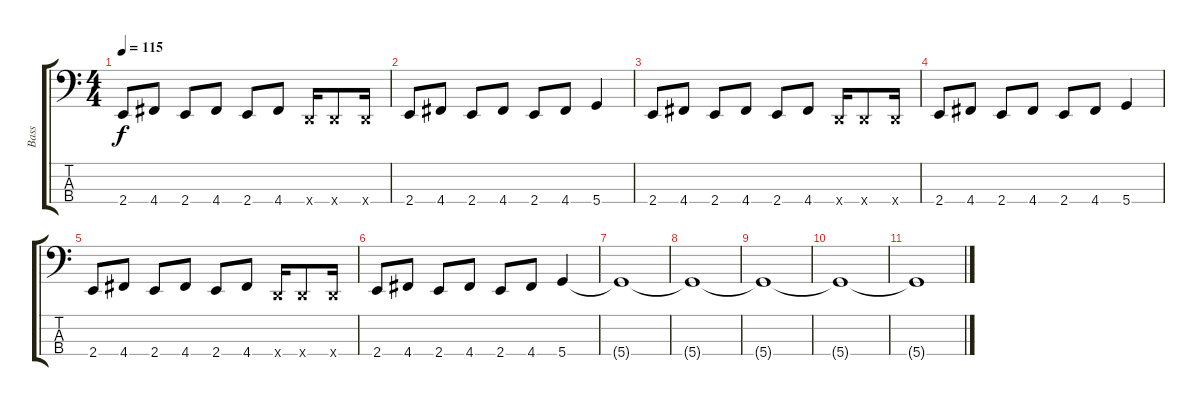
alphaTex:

\track ("Bass" "Bass") {instrument electricbassfinger}
\staff {score tabs}
\tuning (G2 D2 A1 D1) {hide}
\ts (4 4)
\tempo 115
\clef f4
\ks c
2.4.8{dy f} 4.4.8 2.4.8 4.4.8 2.4.8 4.4.8 0.4{x}.16 0.4{x}.8 0.4{x}.16 |
2.4.8 4.4.8 2.4.8 4.4.8 2.4.8 4.4.8 5.4.4 |
2.4.8 4.4.8 2.4.8 4.4.8 2.4.8 4.4.8 0.4{x}.16 0.4{x}.8 0.4{x}.16 |
2.4.8 4.4.8 2.4.8 4.4.8 2.4.8 4.4.8 5.4.4 |
2.4.8 4.4.8 2.4.8 4.4.8 2.4.8 4.4.8 0.4{x}.16 0.4{x}.8 0.4{x}.16 |
2.4.8 4.4.8 2.4.8 4.4.8 2.4.8 4.4.8 5.4.4 |
5.4{t}.1 |
5.4{t}.1 |
5.4{t}.1 |
5.4{t}.1 |
5.4{t}.1
